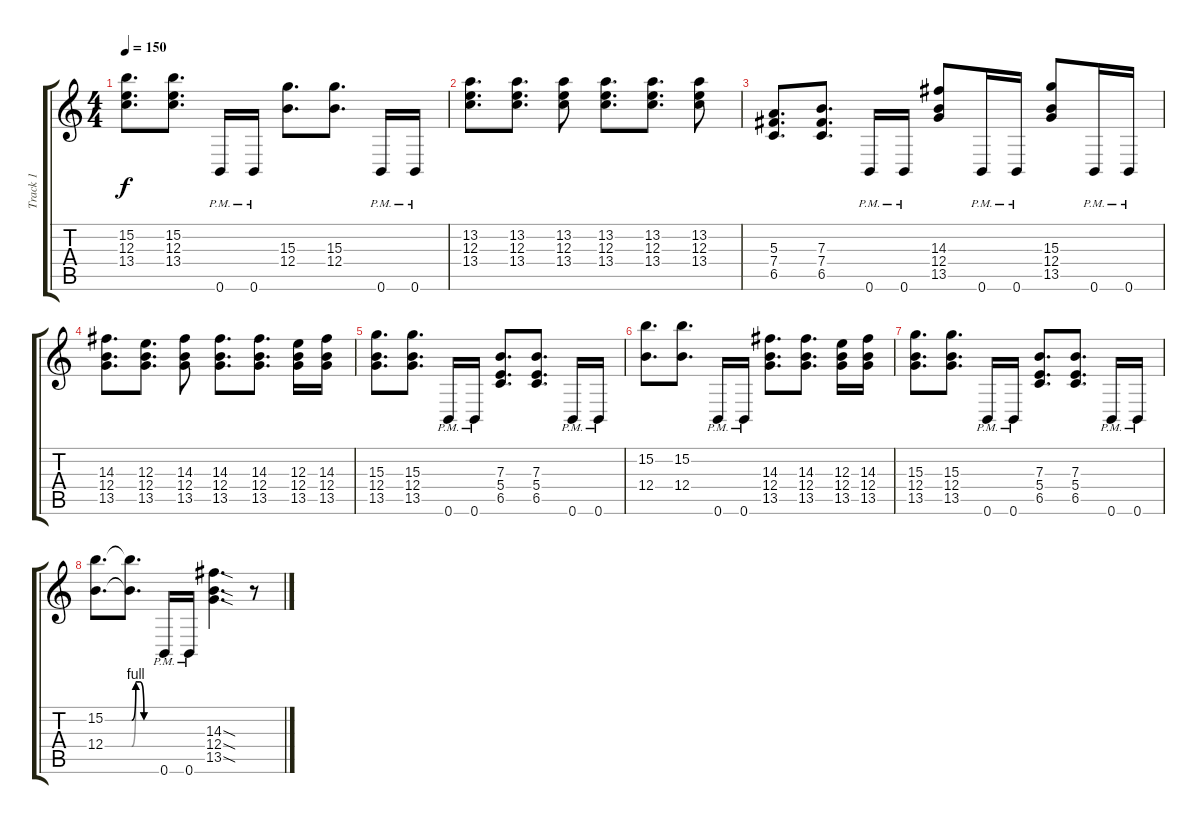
\track ("Track 1" "Track 1") {instrument distortionguitar}
\staff {score tabs}
\tuning (Db4 Ab3 E3 B2 Gb2 B1) {hide}
\ts (4 4)
\tempo 150
\clef g2
\ks c
(15.2 12.3 13.4).8{d dy f} (15.2 12.3 13.4).8{d} 0.6{pm}.16 0.6{pm}.16 (15.3 12.4).8{d} (15.3 12.4).8{d} 0.6{pm}.16 0.6{pm}.16 |
(13.2 12.3 13.4).8{d} (13.2 12.3 13.4).8{d} (13.2 12.3 13.4).8 (13.2 12.3 13.4).8{d} (13.2 12.3 13.4).8{d} (13.2 12.3 13.4).8 |
(5.3 7.4 6.5).8{d} (7.3 7.4 6.5).8{d} 0.6{pm}.16 0.6{pm}.16 (14.3 12.4 13.5).8 0.6{pm}.16 0.6{pm}.16 (15.3 12.4 13.5).8 0.6{pm}.16 0.6{pm}.16 |
(14.3 12.4 13.5).8{d} (12.3 12.4 13.5).8{d} (14.3 12.4 13.5).8 (14.3 12.4 13.5).8{d} (14.3 12.4 13.5).8{d} (12.3 12.4 13.5).16 (14.3 12.4 13.5).16 |
(15.3 12.4 13.5).8{d} (15.3 12.4 13.5).8{d} 0.6{pm}.16 0.6{pm}.16 (7.3 5.4 6.5).8{d} (7.3 5.4 6.5).8{d} 0.6{pm}.16 0.6{pm}.16 |
(15.2 12.4).8{d} (15.2 12.4).8{d} 0.6{pm}.16 0.6{pm}.16 (14.3 12.4 13.5).8{d} (14.3 12.4 13.5).8{d} (12.3 12.4 13.5).16 (14.3 12.4 13.5).16 |
(15.3 12.4 13.5).8{d} (15.3 12.4 13.5).8{d} 0.6{pm}.16 0.6{pm}.16 (7.3 5.4 6.5).8{d} (7.3 5.4 6.5).8{d} 0.6{pm}.16 0.6{pm}.16 |
(15.2 12.4).8{d} (15.2{be (custom 0 0 10 4 20 4 30 0 60 0) t} 12.4{be (custom 0 0 10 4 20 4 30 0 60 0) t}).8{d} 0.6{pm}.16 0.6{pm}.16 (14.3{sod} 12.4{sod} 13.5{sod}).4{d} r.8
